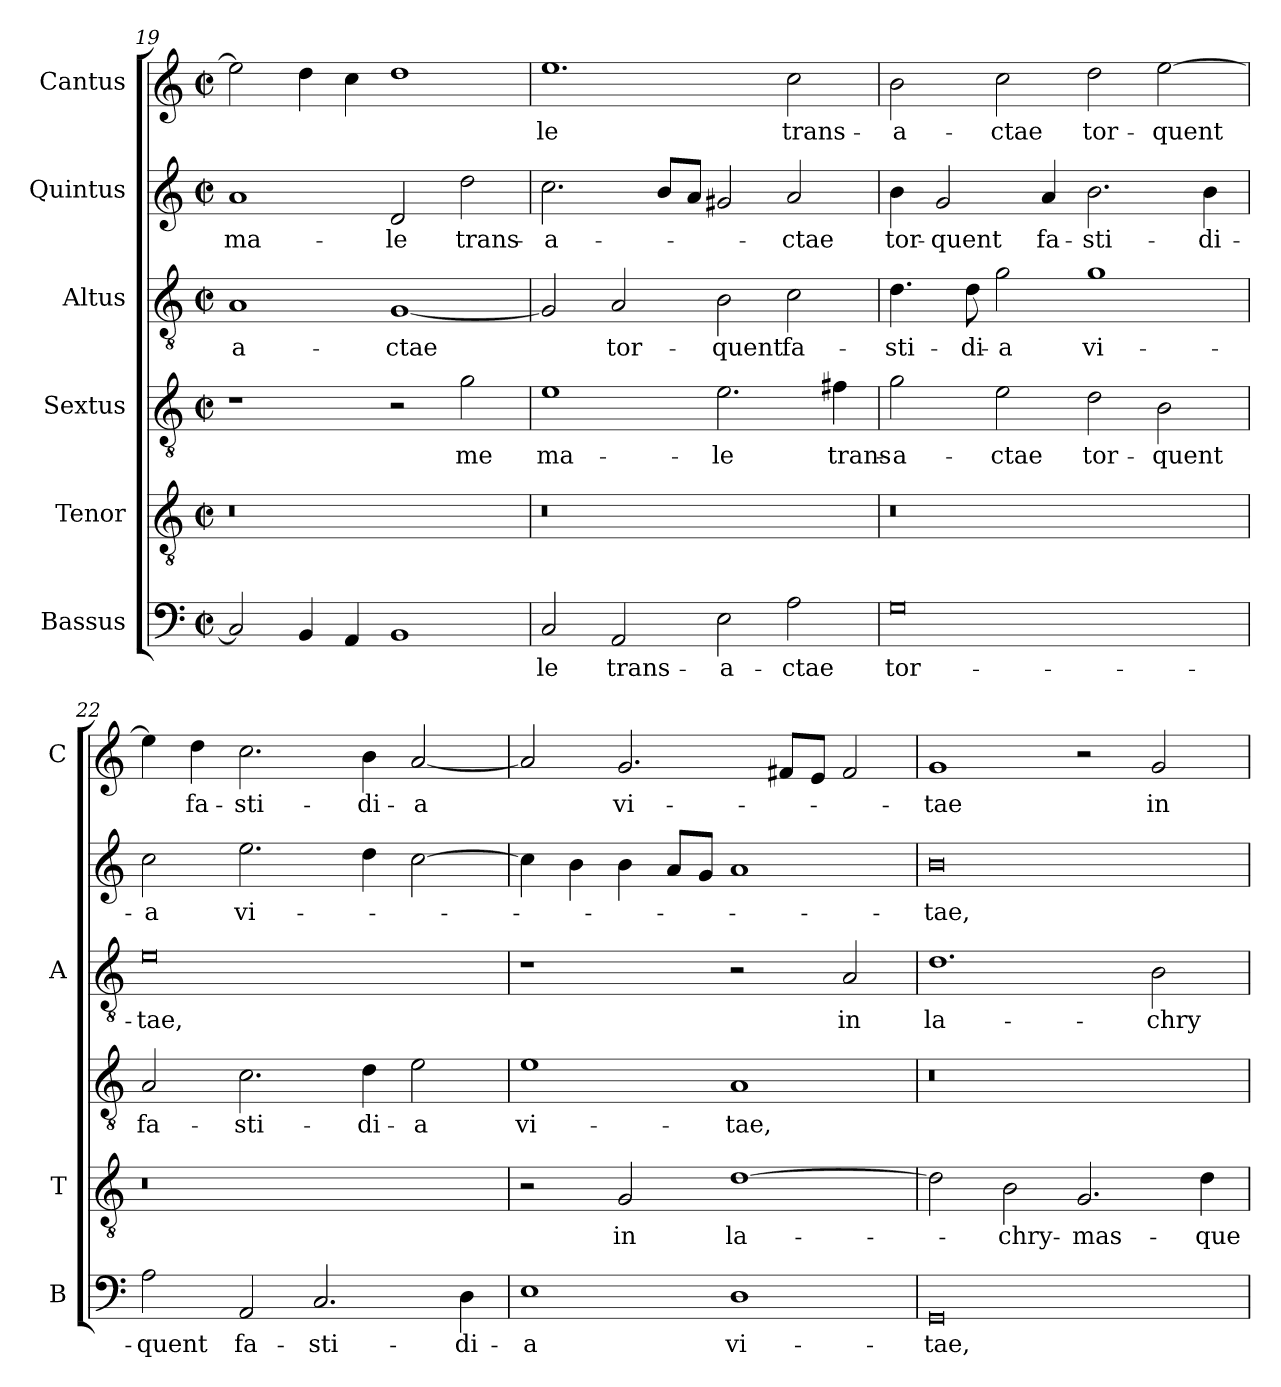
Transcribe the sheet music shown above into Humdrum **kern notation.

**kern	**text	**kern	**text	**kern	**text	**kern	**text	**kern	**text	**kern	**text
*part6	*part6	*part5	*part5	*part4	*part4	*part3	*part3	*part2	*part2	*part1	*part1
*staff6	*staff6	*staff5	*staff5	*staff4	*staff4	*staff3	*staff3	*staff2	*staff2	*staff1	*staff1
*I"Bassus	*	*I"Tenor	*	*I"Sextus	*	*I"Altus	*	*I"Quintus	*	*I"Cantus	*
*I'B	*	*I'T	*	*	*	*I'A	*	*	*	*I'C	*
*clefF4	*	*clefGv2	*	*clefGv2	*	*clefGv2	*	*clefG2	*	*clefG2	*
*k[]	*	*k[]	*	*k[]	*	*k[]	*	*k[]	*	*k[]	*
*C:	*	*C:	*	*C:	*	*C:	*	*C:	*	*C:	*
*M2/2	*	*M2/2	*	*M2/2	*	*M2/2	*	*M2/2	*	*M2/2	*
*met(c|)	*	*met(c|)	*	*met(c|)	*	*met(c|)	*	*met(c|)	*	*met(c|)	*
=19	=19	=19	=19	=19	=19	=19	=19	=19	=19	=19	=19
2C/]	.	0r	.	1r	.	1A	-a-	1a	ma-	2ee\]	.
4BB/	.	.	.	.	.	.	.	.	.	4dd\	.
4AA/	.	.	.	.	.	.	.	.	.	4cc\	.
1BB	.	.	.	2r	.	[1G	-ctae	2d/	-le	1dd	.
.	.	.	.	2g\	me	.	.	2dd\	trans-	.	.
=20	=20	=20	=20	=20	=20	=20	=20	=20	=20	=20	=20
2C/	-le	0r	.	1e	ma-	2G/]	.	2.cc\	-a-	1.ee	-le
2AA/	trans-	.	.	.	.	2A/	tor-	.	.	.	.
.	.	.	.	.	.	.	.	8b/L	.	.	.
.	.	.	.	.	.	.	.	8a/J	.	.	.
2E\	-a-	.	.	2.e\	-le	2B\	-quent	2g#X/	.	.	.
2A\	-ctae	.	.	.	.	2c\	fa-	2a/	-ctae	2cc\	trans-
.	.	.	.	4f#X\	trans-	.	.	.	.	.	.
!!LO:PB:g=z
=21	=21	=21	=21	=21	=21	=21	=21	=21	=21	=21	=21
0G	tor-	0r	.	2g\	-a-	4.d\	-sti-	4b\	tor-	2b\	-a-
.	.	.	.	.	.	.	.	2g/	-quent	.	.
.	.	.	.	.	.	8d\	-di-	.	.	.	.
.	.	.	.	2e\	-ctae	2g\	-a	.	.	2cc\	-ctae
.	.	.	.	.	.	.	.	4a/	fa-	.	.
.	.	.	.	2d\	tor-	1g	vi-	2.b\	-sti-	2dd\	tor-
.	.	.	.	2B\	-quent	.	.	.	.	[2ee\	-quent
.	.	.	.	.	.	.	.	4b\	-di-	.	.
=22	=22	=22	=22	=22	=22	=22	=22	=22	=22	=22	=22
2A\	-quent	0r	.	2A/	fa-	0e	-tae,	2cc\	-a	4ee\]	.
.	.	.	.	.	.	.	.	.	.	4dd\	fa-
2AA/	fa-	.	.	2.c\	-sti-	.	.	2.ee\	vi-	2.cc\	-sti-
2.C/	-sti-	.	.	.	.	.	.	.	.	.	.
.	.	.	.	4d\	-di-	.	.	4dd\	.	4b\	-di-
.	.	.	.	2e\	-a	.	.	[2cc\	.	[2a/	-a
4D\	-di-	.	.	.	.	.	.	.	.	.	.
=23	=23	=23	=23	=23	=23	=23	=23	=23	=23	=23	=23
1E	-a	2r	.	1e	vi-	1r	.	4cc\]	.	2a/]	.
.	.	.	.	.	.	.	.	4b\	.	.	.
.	.	2G/	in	.	.	.	.	4b\	.	2.g/	vi-
.	.	.	.	.	.	.	.	8a/L	.	.	.
.	.	.	.	.	.	.	.	8g/J	.	.	.
1D	vi-	[1d	la-	1A	-tae,	2r	.	1a	.	.	.
.	.	.	.	.	.	.	.	.	.	8f#X/L	.
.	.	.	.	.	.	.	.	.	.	8e/J	.
.	.	.	.	.	.	2A/	in	.	.	2f#/	.
!!LO:LB:g=z
=24	=24	=24	=24	=24	=24	=24	=24	=24	=24	=24	=24
0GG	-tae,	2d\]	.	0r	.	1.d	la-	0b	-tae,	1g	-tae
.	.	2B\	-chry-	.	.	.	.	.	.	.	.
.	.	2.G/	-mas-	.	.	.	.	.	.	2r	.
.	.	.	.	.	.	2B\	-chry-	.	.	2g/	in
.	.	4d\	-que	.	.	.	.	.	.	.	.
=	=	=	=	=	=	=	=	=	=	=	=
*-	*-	*-	*-	*-	*-	*-	*-	*-	*-	*-	*-
